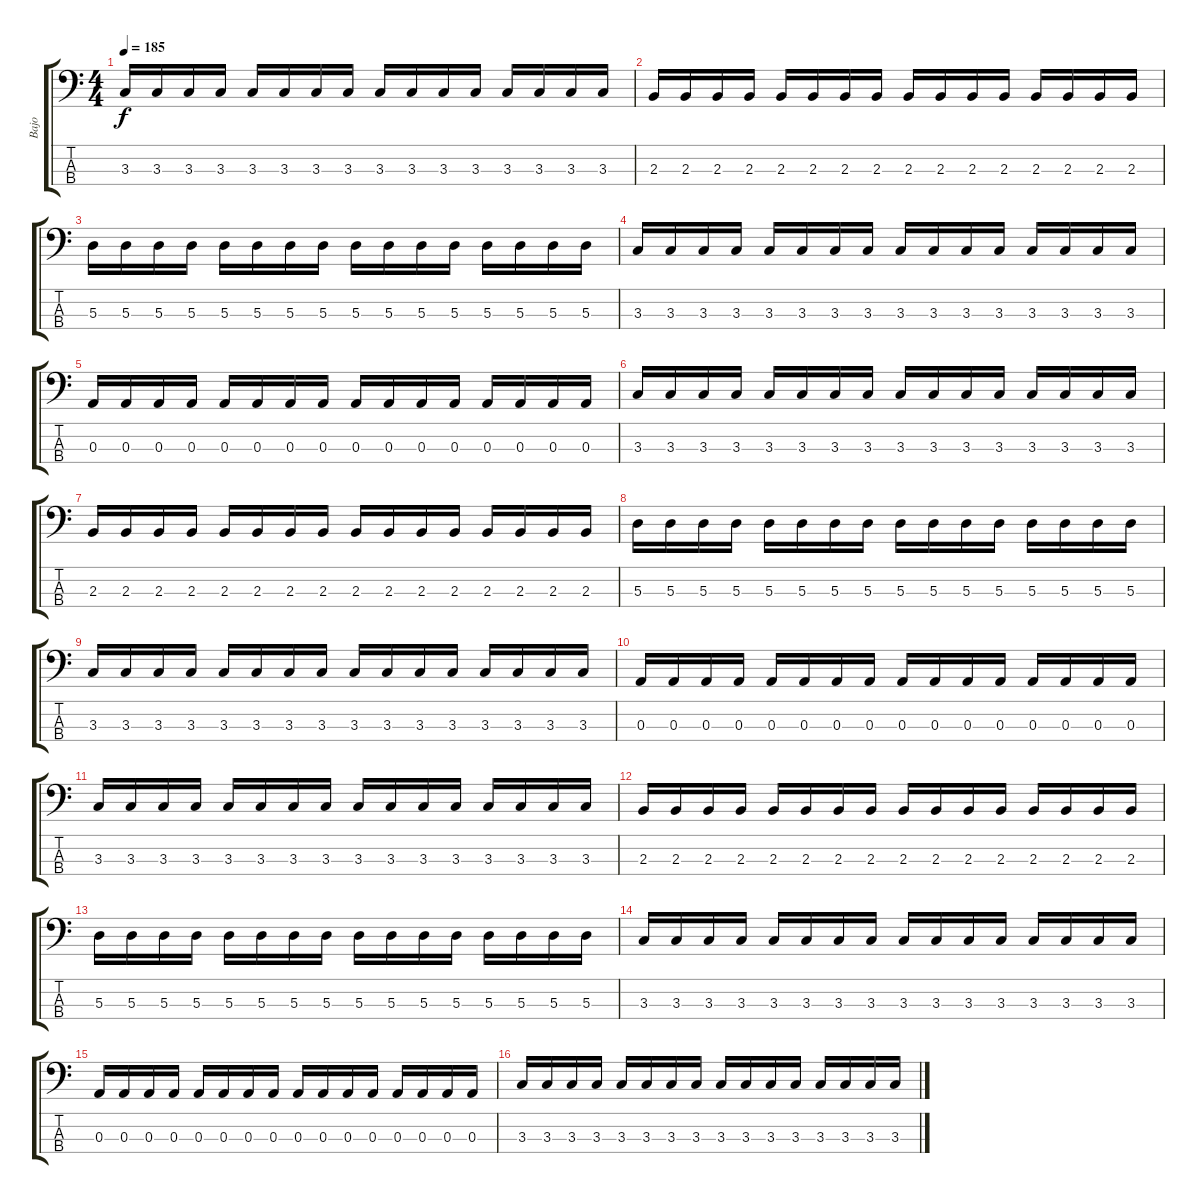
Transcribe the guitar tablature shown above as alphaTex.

\track ("Bajo" "Bajo") {instrument electricbasspick}
\staff {score tabs}
\tuning (G2 D2 A1 E1) {hide}
\ts (4 4)
\tempo 185
\clef f4
\ks c
3.3.16{dy f} 3.3.16 3.3.16 3.3.16 3.3.16 3.3.16 3.3.16 3.3.16 3.3.16 3.3.16 3.3.16 3.3.16 3.3.16 3.3.16 3.3.16 3.3.16 |
2.3.16 2.3.16 2.3.16 2.3.16 2.3.16 2.3.16 2.3.16 2.3.16 2.3.16 2.3.16 2.3.16 2.3.16 2.3.16 2.3.16 2.3.16 2.3.16 |
5.3.16 5.3.16 5.3.16 5.3.16 5.3.16 5.3.16 5.3.16 5.3.16 5.3.16 5.3.16 5.3.16 5.3.16 5.3.16 5.3.16 5.3.16 5.3.16 |
3.3.16 3.3.16 3.3.16 3.3.16 3.3.16 3.3.16 3.3.16 3.3.16 3.3.16 3.3.16 3.3.16 3.3.16 3.3.16 3.3.16 3.3.16 3.3.16 |
0.3.16 0.3.16 0.3.16 0.3.16 0.3.16 0.3.16 0.3.16 0.3.16 0.3.16 0.3.16 0.3.16 0.3.16 0.3.16 0.3.16 0.3.16 0.3.16 |
3.3.16 3.3.16 3.3.16 3.3.16 3.3.16 3.3.16 3.3.16 3.3.16 3.3.16 3.3.16 3.3.16 3.3.16 3.3.16 3.3.16 3.3.16 3.3.16 |
2.3.16 2.3.16 2.3.16 2.3.16 2.3.16 2.3.16 2.3.16 2.3.16 2.3.16 2.3.16 2.3.16 2.3.16 2.3.16 2.3.16 2.3.16 2.3.16 |
5.3.16 5.3.16 5.3.16 5.3.16 5.3.16 5.3.16 5.3.16 5.3.16 5.3.16 5.3.16 5.3.16 5.3.16 5.3.16 5.3.16 5.3.16 5.3.16 |
3.3.16 3.3.16 3.3.16 3.3.16 3.3.16 3.3.16 3.3.16 3.3.16 3.3.16 3.3.16 3.3.16 3.3.16 3.3.16 3.3.16 3.3.16 3.3.16 |
0.3.16 0.3.16 0.3.16 0.3.16 0.3.16 0.3.16 0.3.16 0.3.16 0.3.16 0.3.16 0.3.16 0.3.16 0.3.16 0.3.16 0.3.16 0.3.16 |
3.3.16 3.3.16 3.3.16 3.3.16 3.3.16 3.3.16 3.3.16 3.3.16 3.3.16 3.3.16 3.3.16 3.3.16 3.3.16 3.3.16 3.3.16 3.3.16 |
2.3.16 2.3.16 2.3.16 2.3.16 2.3.16 2.3.16 2.3.16 2.3.16 2.3.16 2.3.16 2.3.16 2.3.16 2.3.16 2.3.16 2.3.16 2.3.16 |
5.3.16 5.3.16 5.3.16 5.3.16 5.3.16 5.3.16 5.3.16 5.3.16 5.3.16 5.3.16 5.3.16 5.3.16 5.3.16 5.3.16 5.3.16 5.3.16 |
3.3.16 3.3.16 3.3.16 3.3.16 3.3.16 3.3.16 3.3.16 3.3.16 3.3.16 3.3.16 3.3.16 3.3.16 3.3.16 3.3.16 3.3.16 3.3.16 |
0.3.16 0.3.16 0.3.16 0.3.16 0.3.16 0.3.16 0.3.16 0.3.16 0.3.16 0.3.16 0.3.16 0.3.16 0.3.16 0.3.16 0.3.16 0.3.16 |
3.3.16 3.3.16 3.3.16 3.3.16 3.3.16 3.3.16 3.3.16 3.3.16 3.3.16 3.3.16 3.3.16 3.3.16 3.3.16 3.3.16 3.3.16 3.3.16
